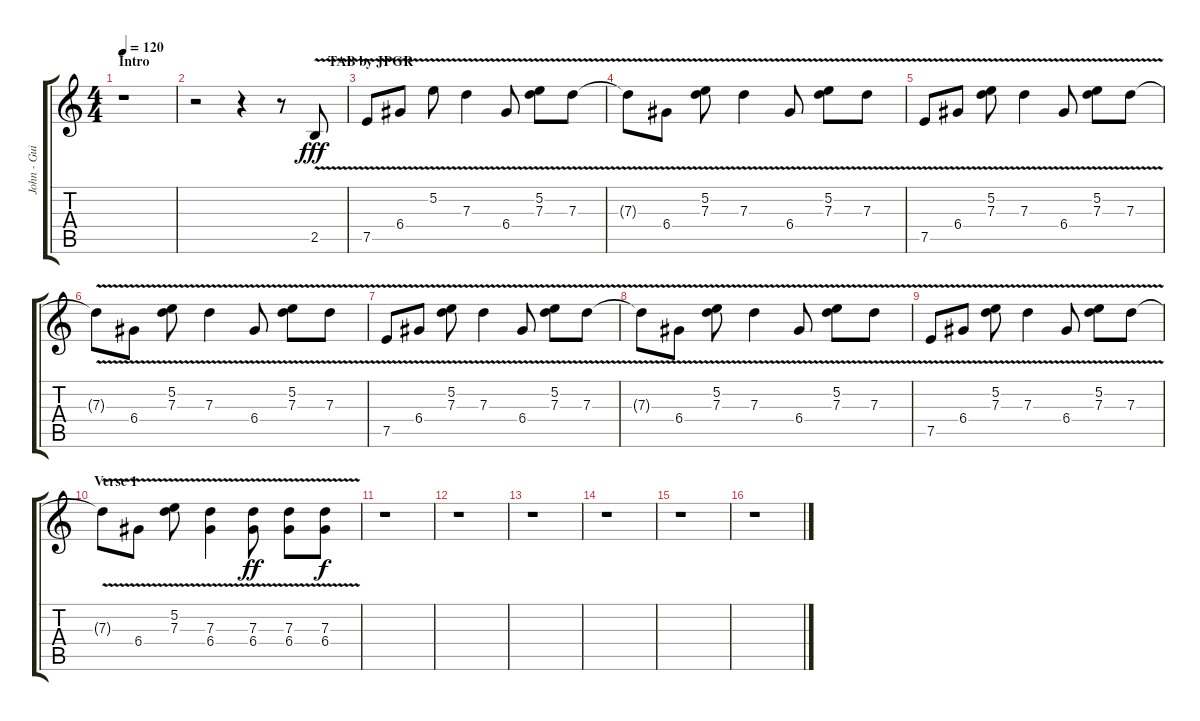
\track ("John - Guitar" "John - Gui") {instrument electricguitarclean}
\staff {score tabs}
\tuning (E4 B3 G3 D3 A2 E2) {hide}
\ts (4 4)
\section ("" "Intro                                                   TAB by JPGR")
\tempo 120
\clef g2
\ks c
r.1{dy fff instrument electricguitarclean} |
r.2 r.4 r.8 2.5{v}.8{balance 13 instrument acousticguitarsteel} |
7.5{v}.8 6.4{v}.8 5.2{v}.8 7.3{v}.4 6.4{v}.8 (5.2 7.3{v}).8 7.3{v}.8 |
7.3{t}.8 6.4{v}.8 (5.2 7.3{v}).8 7.3{v}.4 6.4{v}.8 (5.2 7.3{v}).8 7.3{v}.8 |
7.5{v}.8 6.4{v}.8 (5.2 7.3{v}).8 7.3{v}.4 6.4{v}.8 (5.2 7.3{v}).8 7.3{v}.8 |
7.3{t}.8 6.4{v}.8 (5.2 7.3{v}).8 7.3{v}.4 6.4{v}.8 (5.2 7.3{v}).8 7.3{v}.8 |
7.5{v}.8 6.4{v}.8 (5.2 7.3{v}).8 7.3{v}.4 6.4{v}.8 (5.2 7.3{v}).8 7.3{v}.8 |
7.3{t}.8 6.4{v}.8 (5.2 7.3{v}).8 7.3{v}.4 6.4{v}.8 (5.2 7.3{v}).8 7.3{v}.8 |
7.5{v}.8 6.4{v}.8 (5.2 7.3{v}).8 7.3{v}.4 6.4{v}.8 (5.2 7.3{v}).8 7.3{v}.8 |
\section ("" "Verse 1")
7.3{t}.8 6.4{v}.8 (5.2 7.3{v}).8 (7.3{v} 6.4).4 (7.3{v} 6.4).8{dy ff} (7.3{v} 6.4).8 (7.3{v} 6.4).8{dy f} |
r.1 |
r.1 |
r.1 |
r.1 |
r.1 |
r.1
